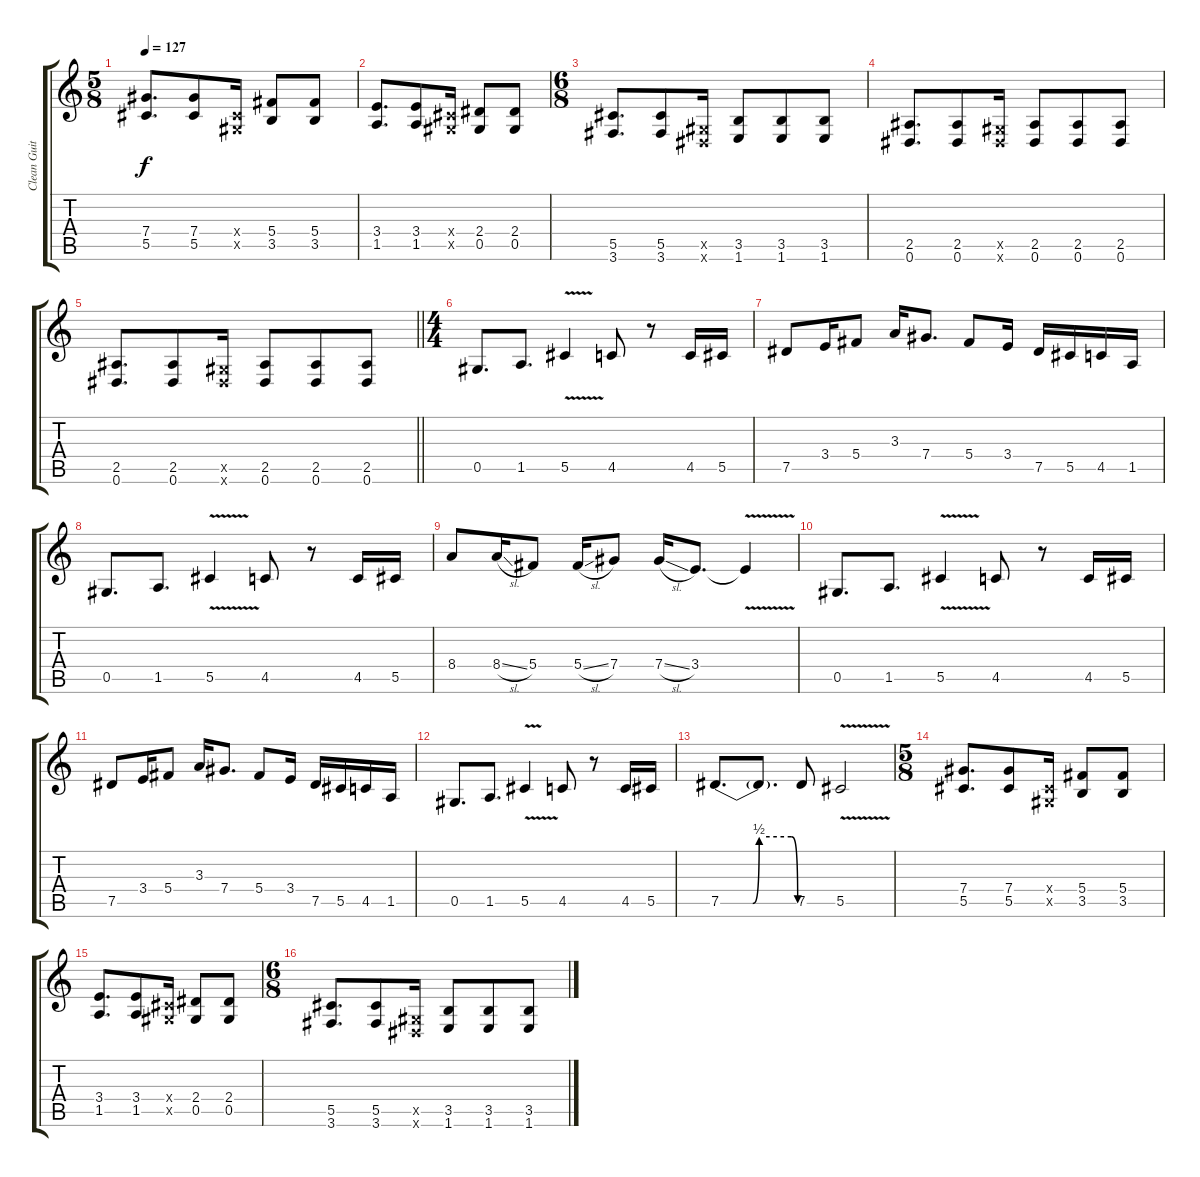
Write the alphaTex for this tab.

\track ("Clean Guitar" "Clean Guit") {instrument electricguitarclean}
\staff {score tabs}
\tuning (Eb4 Bb3 Gb3 Db3 Ab2 Eb2) {hide}
\ts (5 8)
\tempo 127
\clef g2
\ks c
(7.4 5.5).8{d dy f} (7.4 5.5).8 (0.4{x} 0.5{x}).16 (5.4 3.5).8 (5.4 3.5).8 |
(3.4 1.5).8{d} (3.4 1.5).8 (0.4{x} 0.5{x}).16 (2.4 0.5).8 (2.4 0.5).8 |
\ts (6 8)
(5.5 3.6).8{d} (5.5 3.6).8 (0.5{x} 0.6{x}).16 (3.5 1.6).8 (3.5 1.6).8 (3.5 1.6).8 |
(2.5 0.6).8{d} (2.5 0.6).8 (0.5{x} 0.6{x}).16 (2.5 0.6).8 (2.5 0.6).8 (2.5 0.6).8 |
\barLineRight lightlight
(2.5 0.6).8{d} (2.5 0.6).8 (0.5{x} 0.6{x}).16 (2.5 0.6).8 (2.5 0.6).8 (2.5 0.6).8 |
\ts (4 4)
0.5.8{d} 1.5.8{d} 5.5{v}.4 4.5.8 r.8 4.5.16 5.5.16 |
7.5.8 3.4.16 5.4.8 3.3.16 7.4.8{d} 5.4.8 3.4.16 7.5.16 5.5.16 4.5.16 1.5.16 |
0.5.8{d} 1.5.8{d} 5.5{v}.4 4.5.8 r.8 4.5.16 5.5.16 |
8.4.8 8.4{sl}.16 5.4.8 5.4{sl}.16 7.4.8 7.4{sl}.16 3.4.8{d} 3.4{v t}.4 |
0.5.8{d} 1.5.8{d} 5.5{v}.4 4.5.8 r.8 4.5.16 5.5.16 |
7.5.8 3.4.16 5.4.8 3.3.16 7.4.8{d} 5.4.8 3.4.16 7.5.16 5.5.16 4.5.16 1.5.16 |
0.5.8{d} 1.5.8{d} 5.5{v}.4 4.5.8 r.8 4.5.16 5.5.16 |
7.5{be (custom 0 0 25 0 30 2 55 2 60 0)}.8{d} 7.5{t}.8{d} 7.5.8 5.5{v}.2 |
\ts (5 8)
(7.4 5.5).8{d volume 12} (7.4 5.5).8 (0.4{x} 0.5{x}).16 (5.4 3.5).8 (5.4 3.5).8 |
(3.4 1.5).8{d} (3.4 1.5).8 (0.4{x} 0.5{x}).16 (2.4 0.5).8 (2.4 0.5).8 |
\ts (6 8)
(5.5 3.6).8{d} (5.5 3.6).8 (0.5{x} 0.6{x}).16 (3.5 1.6).8 (3.5 1.6).8 (3.5 1.6).8
